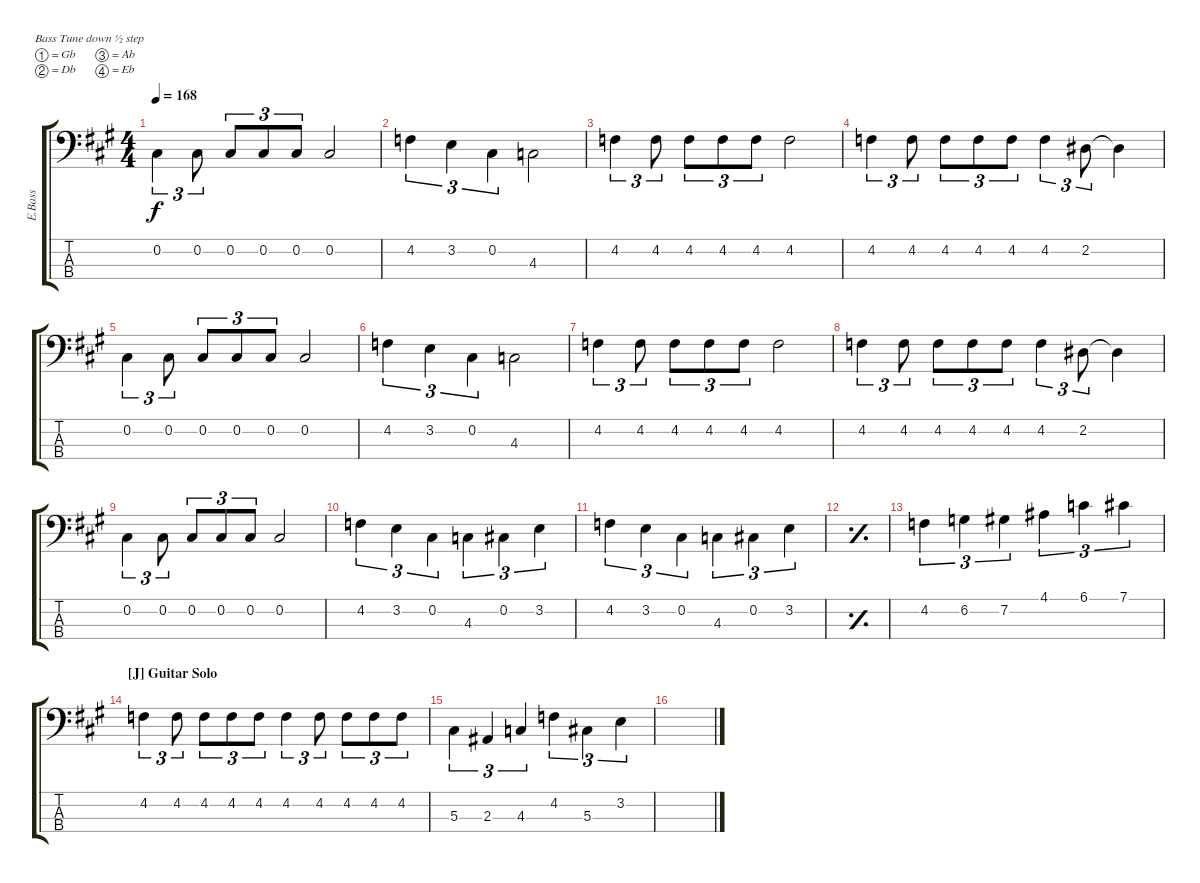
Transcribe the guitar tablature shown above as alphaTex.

\defaultSystemsLayout 4
\bracketExtendMode groupsimilarinstruments
\otherSystemsTrackNameOrientation horizontal
\track ("E.Bass" "E.Bass") {solo instrument electricbassfinger}
\staff {score tabs}
\tuning (Gb2 Db2 Ab1 Eb1)
\ts (4 4)
\tempo 168
\clef f4
\ks a
0.2{acc forcenatural}.4{tu (3 2) dy f beam Down} 0.2{acc forcenatural}.8{tu (3 2) beam Down} 0.2{acc forcenatural}.8{tu (3 2) beam Up} 0.2{acc forcenatural}.8{tu (3 2) beam Up} 0.2{acc forcenatural}.8{tu (3 2) beam Up} 0.2{acc forcenatural}.2{beam Up} |
4.2{acc b}.4{tu (3 2) beam Down} 3.2{acc forcenatural}.4{tu (3 2) beam Down} 0.2{acc forcenatural}.4{tu (3 2) beam Down} 4.3{acc b}.2{beam Down} |
4.2{acc b}.4{tu (3 2) beam Down} 4.2{acc b}.8{tu (3 2) beam Down} 4.2{acc b}.8{tu (3 2) beam Down} 4.2{acc b}.8{tu (3 2) beam Down} 4.2{acc b}.8{tu (3 2) beam Down} 4.2{acc b}.2{beam Down} |
4.2{acc b}.4{tu (3 2) beam Down} 4.2{acc b}.8{tu (3 2) beam Down} 4.2{acc b}.8{tu (3 2) beam Down} 4.2{acc b}.8{tu (3 2) beam Down} 4.2{acc b}.8{tu (3 2) beam Down} 4.2{acc b}.4{tu (3 2) beam Down} 2.2{acc forcenatural}.8{tu (3 2) beam Down} 2.2{t acc forcenatural}.4{beam Down} |
0.2{acc forcenatural}.4{tu (3 2) beam Down} 0.2{acc forcenatural}.8{tu (3 2) beam Down} 0.2{acc forcenatural}.8{tu (3 2) beam Up} 0.2{acc forcenatural}.8{tu (3 2) beam Up} 0.2{acc forcenatural}.8{tu (3 2) beam Up} 0.2{acc forcenatural}.2{beam Up} |
4.2{acc b}.4{tu (3 2) beam Down} 3.2{acc forcenatural}.4{tu (3 2) beam Down} 0.2{acc forcenatural}.4{tu (3 2) beam Down} 4.3{acc b}.2{beam Down} |
4.2{acc b}.4{tu (3 2) beam Down} 4.2{acc b}.8{tu (3 2) beam Down} 4.2{acc b}.8{tu (3 2) beam Down} 4.2{acc b}.8{tu (3 2) beam Down} 4.2{acc b}.8{tu (3 2) beam Down} 4.2{acc b}.2{beam Down} |
4.2{acc b}.4{tu (3 2) beam Down} 4.2{acc b}.8{tu (3 2) beam Down} 4.2{acc b}.8{tu (3 2) beam Down} 4.2{acc b}.8{tu (3 2) beam Down} 4.2{acc b}.8{tu (3 2) beam Down} 4.2{acc b}.4{tu (3 2) beam Down} 2.2{acc forcenatural}.8{tu (3 2) beam Down} 2.2{t acc forcenatural}.4{beam Down} |
0.2{acc forcenatural}.4{tu (3 2) beam Down} 0.2{acc forcenatural}.8{tu (3 2) beam Down} 0.2{acc forcenatural}.8{tu (3 2) beam Up} 0.2{acc forcenatural}.8{tu (3 2) beam Up} 0.2{acc forcenatural}.8{tu (3 2) beam Up} 0.2{acc forcenatural}.2{beam Up} |
4.2{acc b}.4{tu (3 2) beam Down} 3.2{acc forcenatural}.4{tu (3 2) beam Down} 0.2{acc forcenatural}.4{tu (3 2) beam Down} 4.3{acc b}.4{tu (3 2) beam Down} 0.2{acc forcenatural}.4{tu (3 2) beam Down} 3.2{acc forcenatural}.4{tu (3 2) beam Down} |
4.2{acc b}.4{tu (3 2) beam Down} 3.2{acc forcenatural}.4{tu (3 2) beam Down} 0.2{acc forcenatural}.4{tu (3 2) beam Down} 4.3{acc b}.4{tu (3 2) beam Down} 0.2{acc forcenatural}.4{tu (3 2) beam Down} 3.2{acc forcenatural}.4{tu (3 2) beam Down} |
\simile simple
|
\simile none
4.2{acc b}.4{tu (3 2) beam Down} 6.2{acc b}.4{tu (3 2) beam Down} 7.2{acc forcenatural}.4{tu (3 2) beam Down} 4.1{acc forcenatural}.4{tu (3 2) beam Down} 6.1{acc b}.4{tu (3 2) beam Down} 7.1{acc forcenatural}.4{tu (3 2) beam Down} |
\section ("J" "Guitar Solo")
4.2{acc b}.4{tu (3 2) beam Down} 4.2{acc b}.8{tu (3 2) beam Down} 4.2{acc b}.8{tu (3 2) beam Down} 4.2{acc b}.8{tu (3 2) beam Down} 4.2{acc b}.8{tu (3 2) beam Down} 4.2{acc b}.4{tu (3 2) beam Down} 4.2{acc b}.8{tu (3 2) beam Down} 4.2{acc b}.8{tu (3 2) beam Down} 4.2{acc b}.8{tu (3 2) beam Down} 4.2{acc b}.8{tu (3 2) beam Down} |
5.3{acc forcenatural}.4{tu (3 2) beam Down} 2.3{acc forcenatural}.4{tu (3 2) beam Up} 4.3{acc b}.4{tu (3 2) beam Up} 4.2{acc b}.4{tu (3 2) beam Down} 5.3{acc forcenatural}.4{tu (3 2) beam Down} 3.2{acc forcenatural}.4{tu (3 2) beam Down} |
\simile firstofdouble
